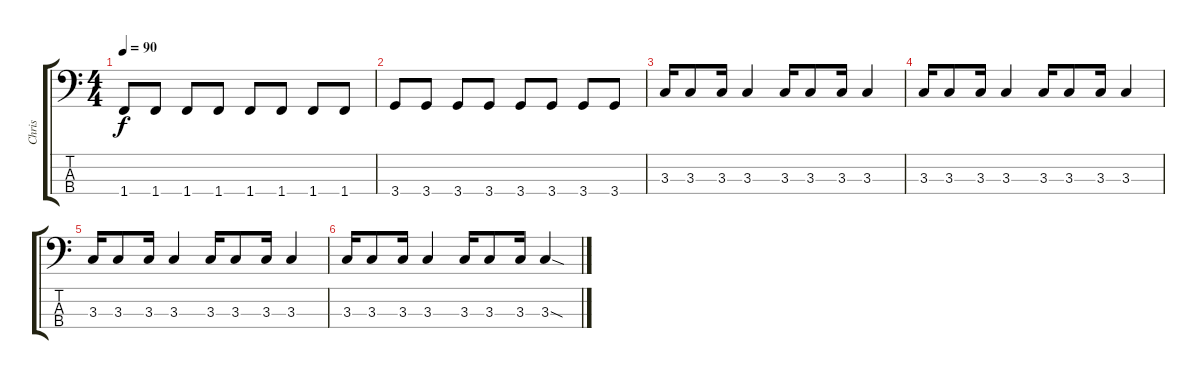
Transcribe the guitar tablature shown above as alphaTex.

\track ("Chris" "Chris") {instrument electricbasspick}
\staff {score tabs}
\tuning (G2 D2 A1 E1) {hide}
\ts (4 4)
\tempo 90
\clef f4
\ks c
1.4.8{dy f} 1.4.8 1.4.8 1.4.8 1.4.8 1.4.8 1.4.8 1.4.8 |
3.4.8 3.4.8 3.4.8 3.4.8 3.4.8 3.4.8 3.4.8 3.4.8 |
3.3.16 3.3.8 3.3.16 3.3.4 3.3.16 3.3.8 3.3.16 3.3.4 |
3.3.16 3.3.8 3.3.16 3.3.4 3.3.16 3.3.8 3.3.16 3.3.4 |
3.3.16 3.3.8 3.3.16 3.3.4 3.3.16 3.3.8 3.3.16 3.3.4 |
3.3.16 3.3.8 3.3.16 3.3.4 3.3.16 3.3.8 3.3.16 3.3{sod}.4
